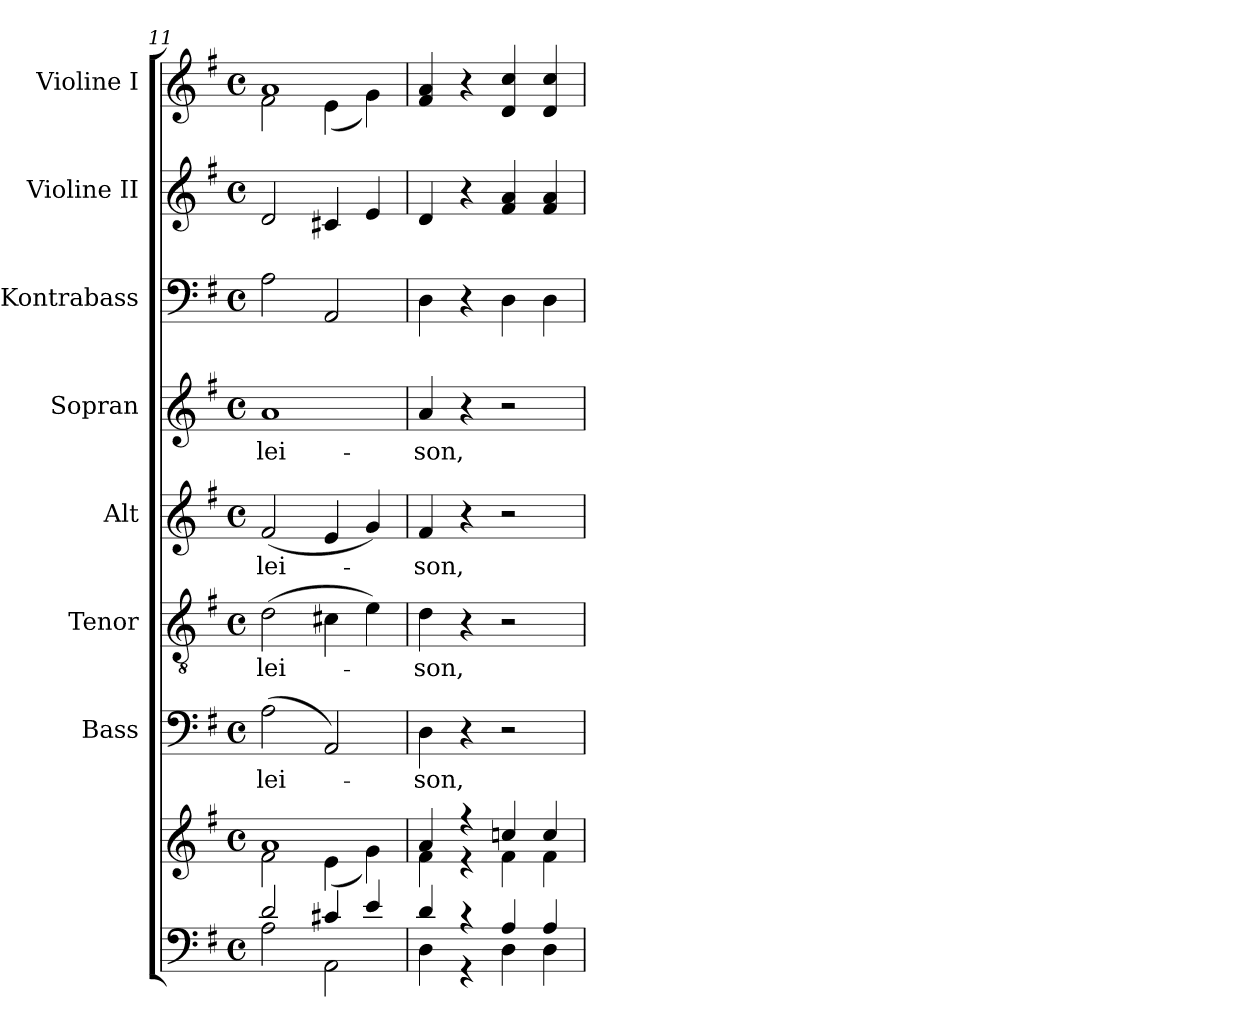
**kern	**kern	**kern	**text	**kern	**text	**kern	**text	**kern	**text	**kern	**kern	**kern
*part8	*part8	*part7	*part7	*part6	*part6	*part5	*part5	*part4	*part4	*part3	*part2	*part1
*staff9	*staff8	*staff7	*staff7	*staff6	*staff6	*staff5	*staff5	*staff4	*staff4	*staff3	*staff2	*staff1
*	*	*I"Bass	*	*I"Tenor	*	*I"Alt	*	*I"Sopran	*	*I"Kontrabass	*I"Violine II	*I"Violine I
*	*	*I'B.	*	*I'T.	*	*I'A.	*	*I'S.	*	*I'Kb.	*I'Vl. II	*I'Vl. I
*clefF4	*clefG2	*clefF4	*	*clefGv2	*	*clefG2	*	*clefG2	*	*clefF4	*clefG2	*clefG2
*	*	*	*	*	*	*	*	*	*	*ITrd7c12	*	*
*k[f#]	*k[f#]	*k[f#]	*	*k[f#]	*	*k[f#]	*	*k[f#]	*	*k[f#]	*k[f#]	*k[f#]
*G:	*G:	*G:	*	*G:	*	*G:	*	*G:	*	*G:	*G:	*G:
*M4/4	*M4/4	*M4/4	*	*M4/4	*	*M4/4	*	*M4/4	*	*M4/4	*M4/4	*M4/4
*met(c)	*met(c)	*met(c)	*	*met(c)	*	*met(c)	*	*met(c)	*	*met(c)	*met(c)	*met(c)
=11	=11	=11	=11	=11	=11	=11	=11	=11	=11	=11	=11	=11
*^	*^	*	*	*	*	*	*	*	*	*	*	*
!	!	!	!	!	!LO:LY:b	!	!LO:LY:b	!	!LO:LY:b	!	!LO:LY:b	!	!	!
*	*	*	*	*	*	*	*	*	*	*	*	*	*	*^
2d/	2A\	1a	2f#\	(>2A\	-lei-	(>2d\	-lei-	(<2f#/	-lei-	1a	-lei-	2AA\	2d/	1a	2f#\
4c#X/	2AA\	.	(<4e\	2AA/)	.	4c#X\	.	4e/	.	.	.	2AAA/	4c#X/	.	(>4e\
4e/	.	.	4g\)	.	.	4e\)	.	4g/)	.	.	.	.	4e/	.	4g\)
=12	=12	=12	=12	=12	=12	=12	=12	=12	=12	=12	=12	=12	=12	=12	=12
!	!	!	!	!	!LO:LY:b	!	!LO:LY:b	!	!LO:LY:b	!	!LO:LY:b	!	!	!	!
*	*	*	*	*	*	*	*	*	*	*	*	*	*	*v	*v
4d/	4D\	4a/	4f#\	4D\	-son,	4d\	-son,	4f#/	-son,	4a/	-son,	4DD\	4d/	4f#/ 4a/
4r	4r	4r	4r	4r	.	4r	.	4r	.	4r	.	4r	4r	4r
4A/	4D\	4ccn/	4f#\	2r	.	2r	.	2r	.	2r	.	4DD\	4f#/ 4a/	4d/ 4cc/
4A/	4D\	4cc/	4f#\	.	.	.	.	.	.	.	.	4DD\	4f#/ 4a/	4d/ 4cc/
*v	*v	*	*	*	*	*	*	*	*	*	*	*	*	*
*	*v	*v	*	*	*	*	*	*	*	*	*	*	*
=	=	=	=	=	=	=	=	=	=	=	=	=
*-	*-	*-	*-	*-	*-	*-	*-	*-	*-	*-	*-	*-
